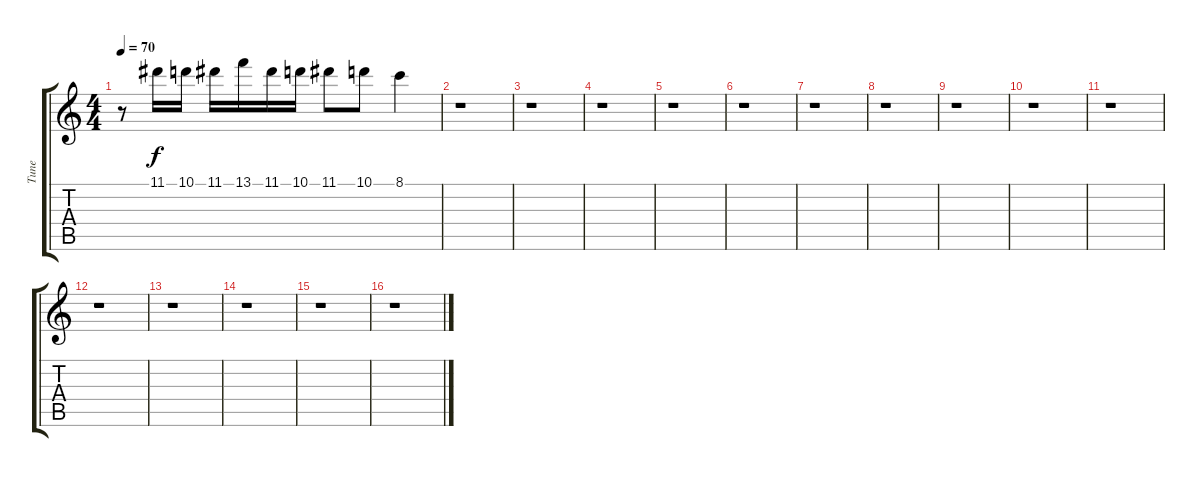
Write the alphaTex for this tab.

\track ("Tune" "Tune") {instrument overdrivenguitar}
\staff {score tabs}
\tuning (E4 B3 G3 D3 A2 E2) {hide}
\ts (4 4)
\tempo 70
\clef g2
\ks c
r.8{dy f} 11.1.16 10.1.16 11.1.16 13.1.16 11.1.16 10.1.16 11.1.8 10.1.8 8.1.4 |
r.1 |
r.1 |
r.1 |
r.1 |
r.1 |
r.1 |
r.1 |
r.1 |
r.1 |
r.1 |
r.1 |
r.1 |
r.1 |
r.1 |
r.1
